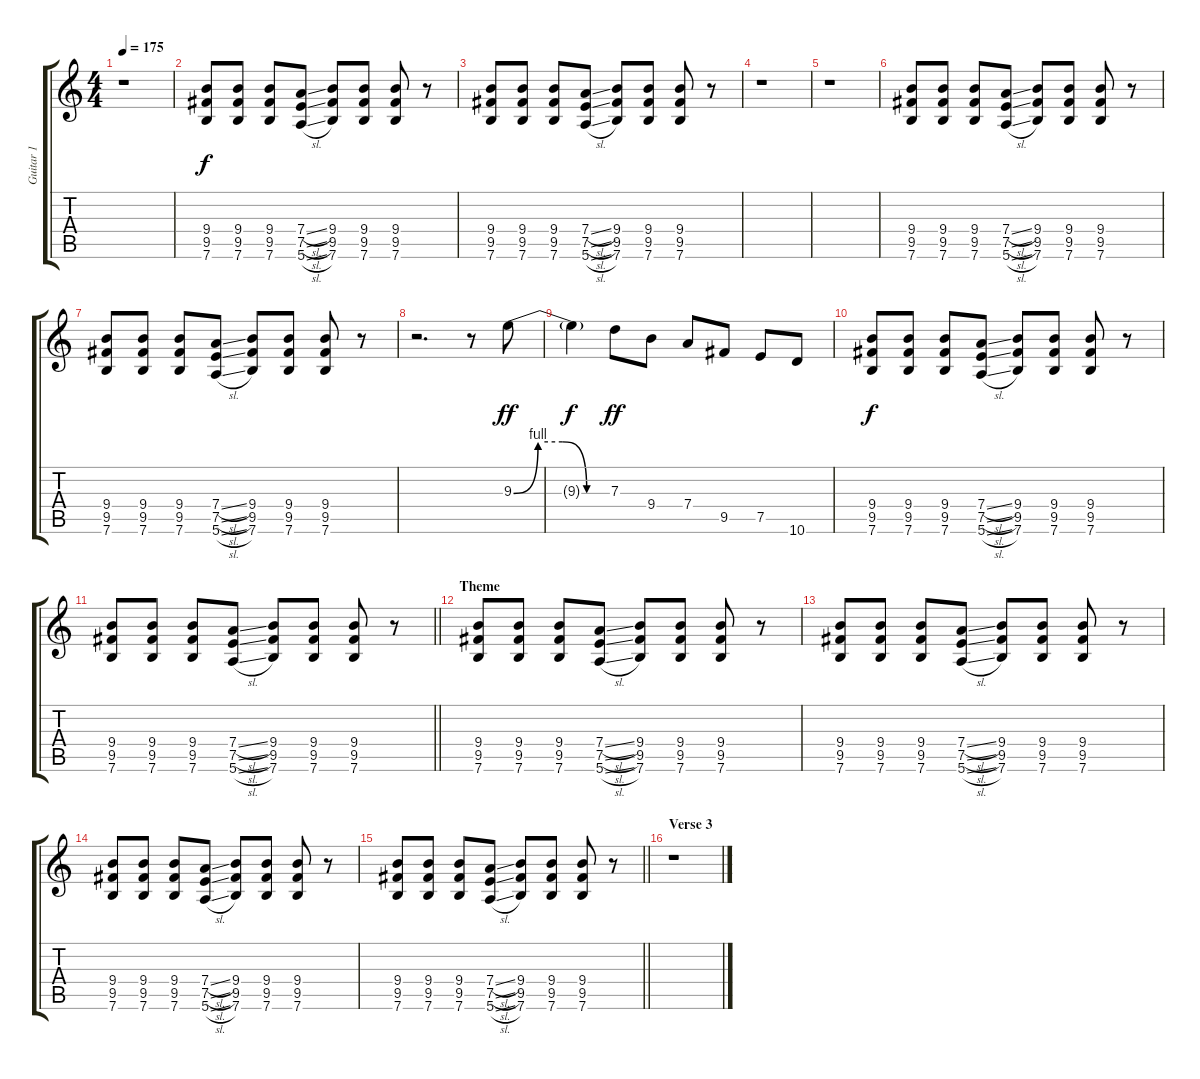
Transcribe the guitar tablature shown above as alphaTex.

\track ("Guitar 1" "Guitar 1") {instrument distortionguitar}
\staff {score tabs}
\tuning (E4 B3 G3 D3 A2 E2) {hide}
\ts (4 4)
\tempo 175
\clef g2
\ks c
r.1{dy f} |
(9.4 9.5 7.6).8 (9.4 9.5 7.6).8 (9.4 9.5 7.6).8 (7.4{sl} 7.5{sl} 5.6{sl}).8 (9.4 9.5 7.6).8 (9.4 9.5 7.6).8 (9.4 9.5 7.6).8 r.8 |
(9.4 9.5 7.6).8 (9.4 9.5 7.6).8 (9.4 9.5 7.6).8 (7.4{sl} 7.5{sl} 5.6{sl}).8 (9.4 9.5 7.6).8 (9.4 9.5 7.6).8 (9.4 9.5 7.6).8 r.8 |
r.1 |
r.1 |
(9.4 9.5 7.6).8 (9.4 9.5 7.6).8 (9.4 9.5 7.6).8 (7.4{sl} 7.5{sl} 5.6{sl}).8 (9.4 9.5 7.6).8 (9.4 9.5 7.6).8 (9.4 9.5 7.6).8 r.8 |
(9.4 9.5 7.6).8 (9.4 9.5 7.6).8 (9.4 9.5 7.6).8 (7.4{sl} 7.5{sl} 5.6{sl}).8 (9.4 9.5 7.6).8 (9.4 9.5 7.6).8 (9.4 9.5 7.6).8 r.8 |
r.2{d} r.8 9.3{be (custom 0 0 15 4 30 4 45 0 60 0)}.8{dy ff} |
9.3{t}.4{dy f} 7.3.8{dy ff} 9.4.8 7.4.8 9.5.8 7.5.8 10.6.8 |
(9.4 9.5 7.6).8{dy f} (9.4 9.5 7.6).8 (9.4 9.5 7.6).8 (7.4{sl} 7.5{sl} 5.6{sl}).8 (9.4 9.5 7.6).8 (9.4 9.5 7.6).8 (9.4 9.5 7.6).8 r.8 |
\barLineRight lightlight
(9.4 9.5 7.6).8 (9.4 9.5 7.6).8 (9.4 9.5 7.6).8 (7.4{sl} 7.5{sl} 5.6{sl}).8 (9.4 9.5 7.6).8 (9.4 9.5 7.6).8 (9.4 9.5 7.6).8 r.8 |
\section ("" "Theme")
(9.4 9.5 7.6).8 (9.4 9.5 7.6).8 (9.4 9.5 7.6).8 (7.4{sl} 7.5{sl} 5.6{sl}).8 (9.4 9.5 7.6).8 (9.4 9.5 7.6).8 (9.4 9.5 7.6).8 r.8 |
(9.4 9.5 7.6).8 (9.4 9.5 7.6).8 (9.4 9.5 7.6).8 (7.4{sl} 7.5{sl} 5.6{sl}).8 (9.4 9.5 7.6).8 (9.4 9.5 7.6).8 (9.4 9.5 7.6).8 r.8 |
(9.4 9.5 7.6).8 (9.4 9.5 7.6).8 (9.4 9.5 7.6).8 (7.4{sl} 7.5{sl} 5.6{sl}).8 (9.4 9.5 7.6).8 (9.4 9.5 7.6).8 (9.4 9.5 7.6).8 r.8 |
\barLineRight lightlight
(9.4 9.5 7.6).8 (9.4 9.5 7.6).8 (9.4 9.5 7.6).8 (7.4{sl} 7.5{sl} 5.6{sl}).8 (9.4 9.5 7.6).8 (9.4 9.5 7.6).8 (9.4 9.5 7.6).8 r.8 |
\section ("" "Verse 3")
r.1
